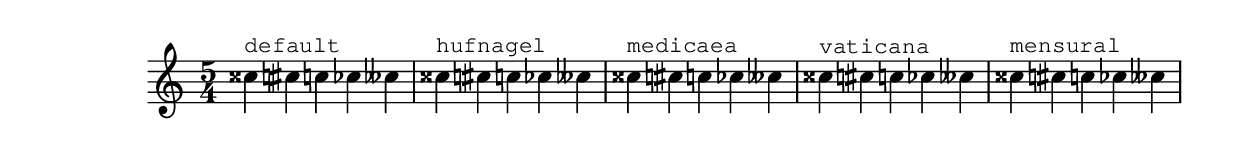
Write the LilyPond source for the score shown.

%%  Do not edit this file; it is auto-generated from LSR!
\version "2.11.23"

\header { texidoc = "
Accidentals are available in different ancient styles, which all are
collected here.


" }

\relative c'' {
      \time 5/4
      \override Staff.Accidental #'glyph-name-alist = #standard-alteration-glyph-name-alist
      cisis^\markup { \typewriter default } cis c ces ceses 
      \override Staff.Accidental #'glyph-name-alist = #alteration-hufnagel-glyph-name-alist
      cisis^\markup { \typewriter hufnagel } cis c ces ceses 
      \override Staff.Accidental #'glyph-name-alist = #alteration-medicaea-glyph-name-alist
      cisis^\markup { \typewriter medicaea } cis c ces ceses 
      \override Staff.Accidental #'glyph-name-alist = #alteration-vaticana-glyph-name-alist
      cisis^\markup { \typewriter vaticana } cis c ces ceses 
      \override Staff.Accidental #'glyph-name-alist = #alteration-mensural-glyph-name-alist
      cisis^\markup { \typewriter mensural } cis c ces ceses 
}

